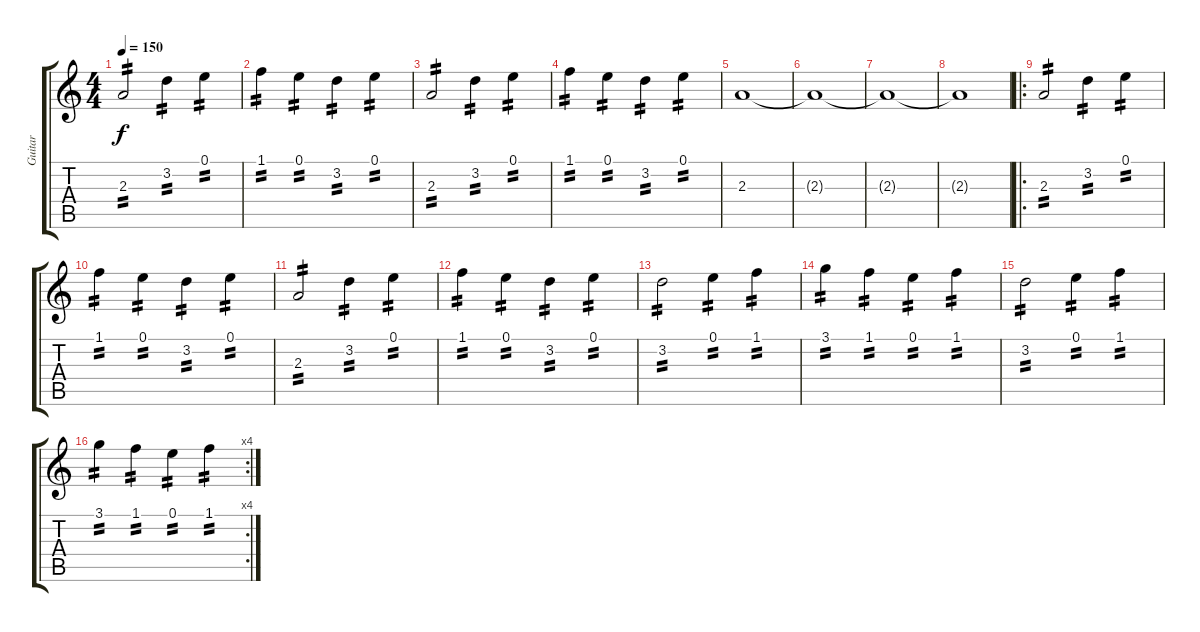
\track ("Guitar" "Guitar") {instrument distortionguitar}
\staff {score tabs}
\tuning (E4 B3 G3 D3 A2 E2) {hide}
\ts (4 4)
\tempo 150
\clef g2
\ks c
2.3.2{tp 2 dy f} 3.2.4{tp 2} 0.1.4{tp 2} |
1.1.4{tp 2} 0.1.4{tp 2} 3.2.4{tp 2} 0.1.4{tp 2} |
2.3.2{tp 2} 3.2.4{tp 2} 0.1.4{tp 2} |
1.1.4{tp 2} 0.1.4{tp 2} 3.2.4{tp 2} 0.1.4{tp 2} |
2.3.1 |
2.3{t}.1 |
2.3{t}.1 |
2.3{t}.1 |
\ro
2.3.2{tp 2} 3.2.4{tp 2} 0.1.4{tp 2} |
1.1.4{tp 2} 0.1.4{tp 2} 3.2.4{tp 2} 0.1.4{tp 2} |
2.3.2{tp 2} 3.2.4{tp 2} 0.1.4{tp 2} |
1.1.4{tp 2} 0.1.4{tp 2} 3.2.4{tp 2} 0.1.4{tp 2} |
3.2.2{tp 2} 0.1.4{tp 2} 1.1.4{tp 2} |
3.1.4{tp 2} 1.1.4{tp 2} 0.1.4{tp 2} 1.1.4{tp 2} |
3.2.2{tp 2} 0.1.4{tp 2} 1.1.4{tp 2} |
\rc 4
3.1.4{tp 2} 1.1.4{tp 2} 0.1.4{tp 2} 1.1.4{tp 2}
